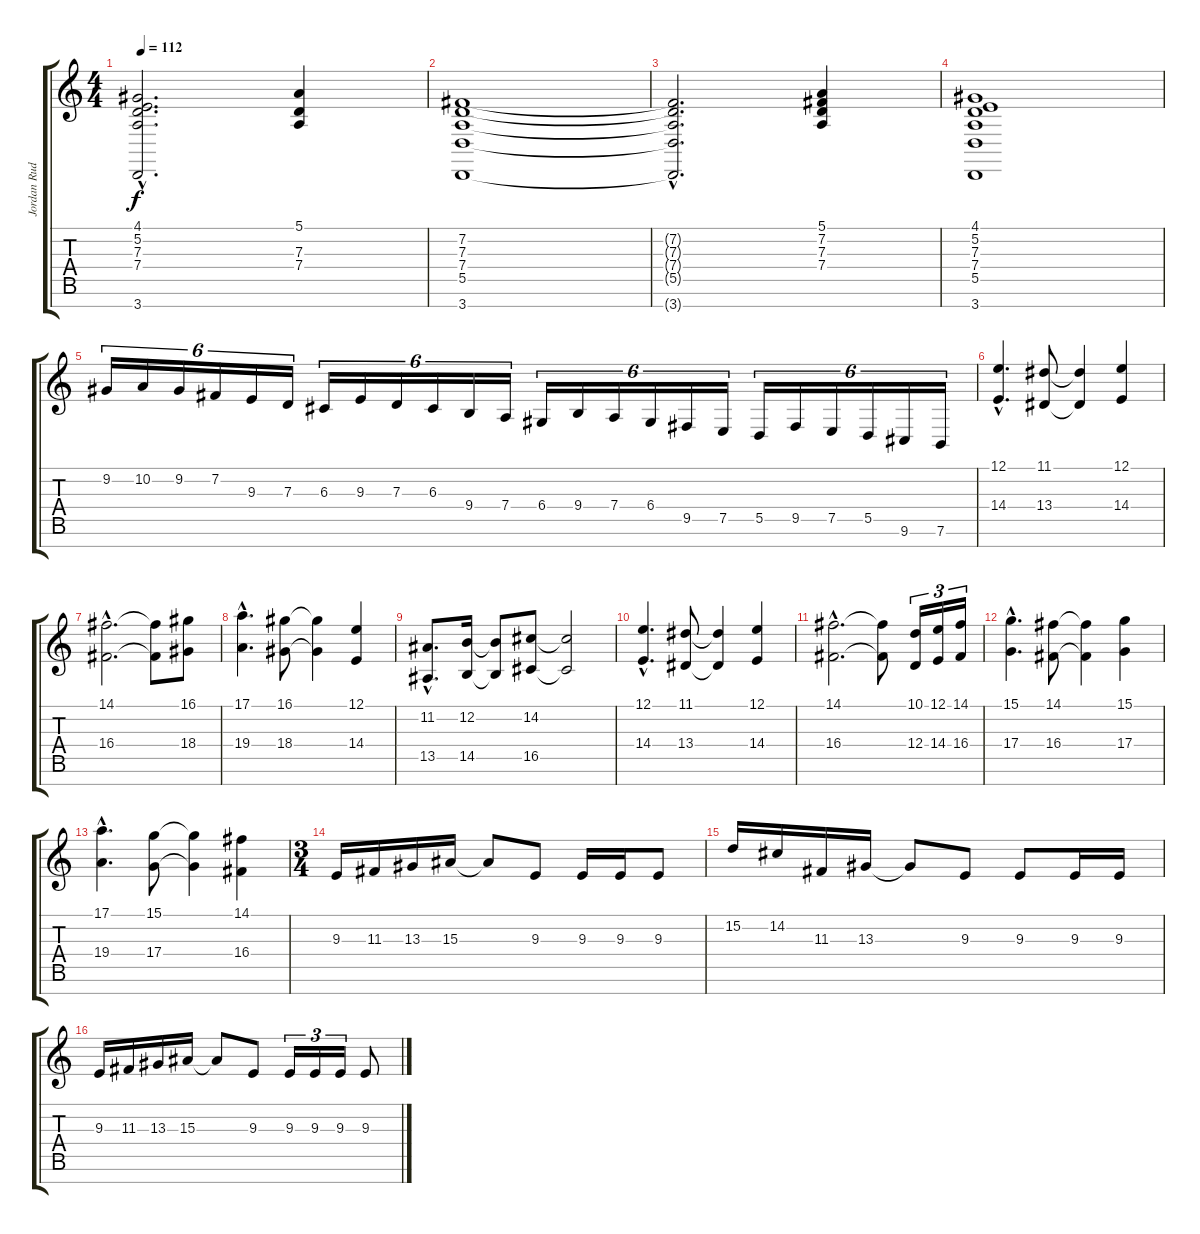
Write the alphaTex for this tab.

\track ("Jordan Rudess" "Jordan Rud") {instrument stringensemble1}
\staff {score tabs}
\tuning (E4 B3 G3 D3 A2 E2 B1) {hide}
\ts (4 4)
\tempo 112
\clef g2
\ks c
(4.1{hac t} 5.2{hac t} 7.3{hac t} 7.4{hac t} 3.7{hac t}).2{d dy f} (5.1 7.3 7.4).4 |
(7.2 7.3 7.4 5.5 3.7).1 |
(7.2{hac t} 7.3{hac t} 7.4{hac t} 5.5{hac t} 3.7{hac t}).2{d} (5.1 7.2 7.3 7.4).4 |
(4.1 5.2 7.3 7.4 5.5 3.7).1 |
9.2.16{tu (6 4)} 10.2.16{tu (6 4)} 9.2.16{tu (6 4)} 7.2.16{tu (6 4)} 9.3.16{tu (6 4)} 7.3.16{tu (6 4)} 6.3.16{tu (6 4)} 9.3.16{tu (6 4)} 7.3.16{tu (6 4)} 6.3.16{tu (6 4)} 9.4.16{tu (6 4)} 7.4.16{tu (6 4)} 6.4.16{tu (6 4)} 9.4.16{tu (6 4)} 7.4.16{tu (6 4)} 6.4.16{tu (6 4)} 9.5.16{tu (6 4)} 7.5.16{tu (6 4)} 5.5.16{tu (6 4)} 9.5.16{tu (6 4)} 7.5.16{tu (6 4)} 5.5.16{tu (6 4)} 9.6.16{tu (6 4)} 7.6.16{tu (6 4)} |
(12.1{hac} 14.4{hac}).4{d} (11.1 13.4).8 (11.1{t} 13.4{t}).4 (12.1 14.4).4 |
(14.1{hac} 16.4{hac}).2{d} (14.1{t} 16.4{t}).8 (16.1 18.4).8 |
(17.1{hac} 19.4{hac}).4{d} (16.1 18.4).8 (16.1{t} 18.4{t}).4 (12.1 14.4).4 |
(11.2{hac} 13.5{hac}).8{d} (12.2 14.5).16 (12.2{t} 14.5{t}).8 (14.2 16.5).8 (14.2{t} 16.5{t}).2 |
(12.1{hac} 14.4{hac}).4{d} (11.1 13.4).8 (11.1{t} 13.4{t}).4 (12.1 14.4).4 |
(14.1{hac} 16.4{hac}).2{d} (14.1{t} 16.4{t}).8 (10.1 12.4).16{tu (3 2)} (12.1 14.4).16{tu (3 2)} (14.1 16.4).16{tu (3 2)} |
(15.1{hac} 17.4{hac}).4{d} (14.1 16.4).8 (14.1{t} 16.4{t}).4 (15.1 17.4).4 |
(17.1{hac} 19.4{hac}).4{d} (15.1 17.4).8 (15.1{t} 17.4{t}).4 (14.1 16.4).4 |
\ts (3 4)
9.3.16 11.3.16 13.3.16 15.3.16 15.3{t}.8 9.3.8 9.3.16 9.3.16 9.3.8 |
15.2.16 14.2.16 11.3.16 13.3.16 13.3{t}.8 9.3.8 9.3.8 9.3.16 9.3.16 |
9.3.16 11.3.16 13.3.16 15.3.16 15.3{t}.8 9.3.8 9.3.16{tu (3 2)} 9.3.16{tu (3 2)} 9.3.16{tu (3 2)} 9.3.8
